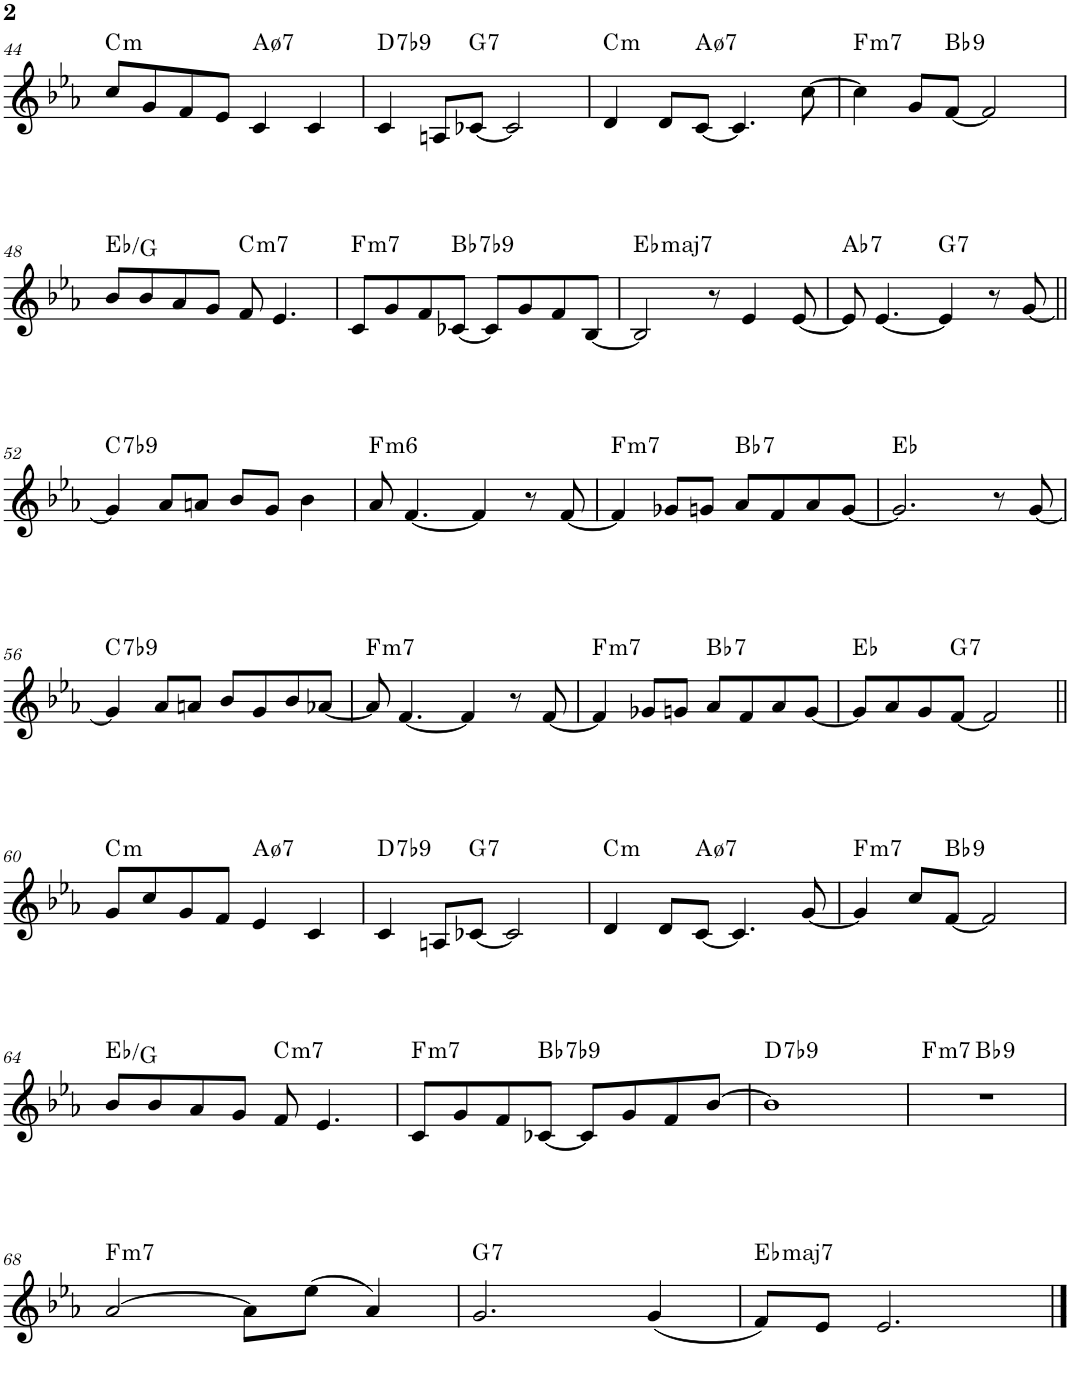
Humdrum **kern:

**kern	**harte
*part1	*part1
*staff1	*
*I"Piano	*
*I'Pno.	*
!!LO:PB:g=z
*clefG2	*
*k[b-e-a-]	*
*M4/4	*
=44	=44
!	!LO:H:kt=m
8cc/L	C:min
8g/	.
8f/	.
8e-/J	.
!	!LO:H:kt=7
4c/	A:hdim7
4c/	.
=45	=45
!	!LO:H:kt=7
4c/	D:7(b9)
8An/L	.
!	!LO:H:kt=7
[8c-X/J	G:7
2c-/]	.
=46	=46
!	!LO:H:kt=m
4d/	C:min
8d/L	.
!	!LO:H:kt=7
[8c/J	A:hdim7
4.c/]	.
[8cc\	.
=47	=47
!	!LO:H:kt=m7
4cc\]	F:min7
8g/L	.
!	!LO:H:kt=9
[8f/J	Bb:9
2f/]	.
!!LO:LB:g=z
=48	=48
8b-/L	Eb:maj/3
8b-/	.
8a-/	.
8g/J	.
!	!LO:H:kt=m7
8f/	C:min7
4.e-/	.
=49	=49
!	!LO:H:kt=m7
8c/L	F:min7
8g/	.
8f/	.
!	!LO:H:kt=7
[8c-X/J	Bb:7(b9)
8c-/L]	.
8g/	.
8f/	.
[8B-/J	.
=50	=50
!	!LO:H:kt=maj7
2B-/]	Eb:maj7
8r	.
4e-/	.
[8e-/	.
=51	=51
!	!LO:H:kt=7
8e-/]	Ab:7
[4.e-/	.
!	!LO:H:kt=7
4e-/]	G:7
8r	.
[8g/	.
!!LO:LB:g=z
=52||	=52||
!	!LO:H:kt=7
4g/]	C:7(b9)
8a-/L	.
8an/J	.
8b-/L	.
8g/J	.
4b-\	.
=53	=53
!	!LO:H:kt=m6
8a-/	F:min6
[4.f/	.
4f/]	.
8r	.
[8f/	.
=54	=54
!	!LO:H:kt=m7
4f/]	F:min7
8g-X/L	.
8gn/J	.
!	!LO:H:kt=7
8a-/L	Bb:7
8f/	.
8a-/	.
[8g/J	.
=55	=55
2.g/]	Eb:maj
8r	.
[8g/	.
!!LO:LB:g=z
=56	=56
!	!LO:H:kt=7
4g/]	C:7(b9)
8a-/L	.
8an/J	.
8b-/L	.
8g/	.
8b-/	.
[8a-X/J	.
=57	=57
!	!LO:H:kt=m7
8a-/]	F:min7
[4.f/	.
4f/]	.
8r	.
[8f/	.
=58	=58
!	!LO:H:kt=m7
4f/]	F:min7
8g-X/L	.
8gn/J	.
!	!LO:H:kt=7
8a-/L	Bb:7
8f/	.
8a-/	.
[8g/J	.
=59	=59
8g/L]	Eb:maj
8a-/	.
8g/	.
!	!LO:H:kt=7
[8f/J	G:7
2f/]	.
!!LO:LB:g=z
=60||	=60||
!	!LO:H:kt=m
8g/L	C:min
8cc/	.
8g/	.
8f/J	.
!	!LO:H:kt=7
4e-/	A:hdim7
4c/	.
=61	=61
!	!LO:H:kt=7
4c/	D:7(b9)
8An/L	.
!	!LO:H:kt=7
[8c-X/J	G:7
2c-/]	.
=62	=62
!	!LO:H:kt=m
4d/	C:min
8d/L	.
!	!LO:H:kt=7
[8c/J	A:hdim7
4.c/]	.
[8g/	.
=63	=63
!	!LO:H:kt=m7
4g/]	F:min7
8cc/L	.
!	!LO:H:kt=9
[8f/J	Bb:9
2f/]	.
!!LO:LB:g=z
=64	=64
8b-/L	Eb:maj/3
8b-/	.
8a-/	.
8g/J	.
!	!LO:H:kt=m7
8f/	C:min7
4.e-/	.
=65	=65
!	!LO:H:kt=m7
8c/L	F:min7
8g/	.
8f/	.
!	!LO:H:kt=7
[8c-X/J	Bb:7(b9)
8c-/L]	.
8g/	.
8f/	.
[8b-/J	.
=66	=66
!	!LO:H:kt=7
1b-]	D:7(b9)
=67	=67
!	!LO:H:kt=m7
*^	*
1r	4.ryy	F:min7
!	!	!LO:H:kt=9
.	2ryy	Bb:9
.	8ryy	.
!!LO:LB:g=z	!!
=68	=68	=68
!	!	!LO:H:kt=m7
*v	*v	*
[2a-/	F:min7
8a-\L]	.
(8ee-\J	.
4a-/)	.
=69	=69
!	!LO:H:kt=7
2.g/	G:7
(4g/	.
=70	=70
!	!LO:H:kt=maj7
8f/L)	Eb:maj7
8e-/J	.
2.e-/	.
==	==
*-	*-
